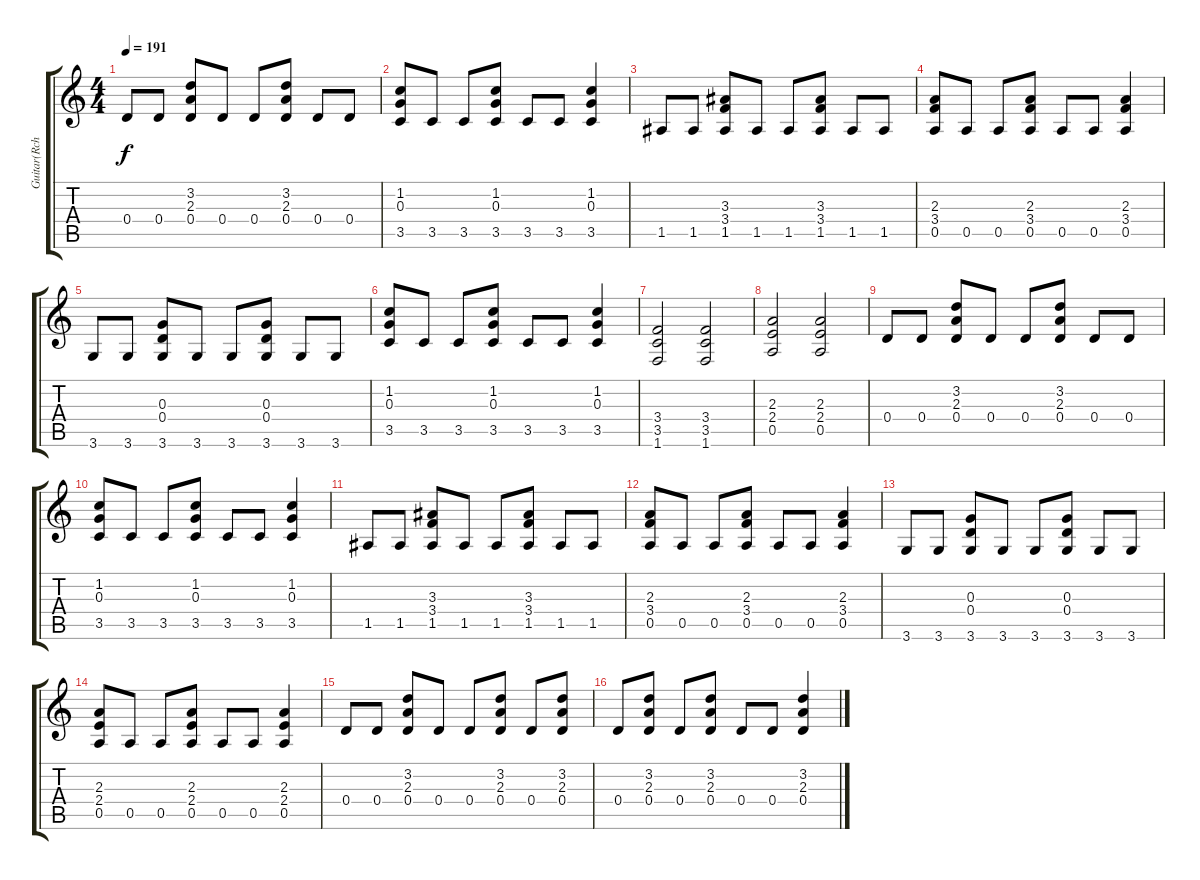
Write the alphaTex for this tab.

\track ("Guitar(Rch.)" "Guitar(Rch") {instrument overdrivenguitar}
\staff {score tabs}
\tuning (E4 B3 G3 D3 A2 E2) {hide}
\ts (4 4)
\tempo 191
\clef g2
\ks c
0.4.8{dy f} 0.4.8 (3.2 2.3 0.4).8 0.4.8 0.4.8 (3.2 2.3 0.4).8 0.4.8 0.4.8 |
(1.2 0.3 3.5).8 3.5.8 3.5.8 (1.2 0.3 3.5).8 3.5.8 3.5.8 (1.2 0.3 3.5).4 |
1.5.8 1.5.8 (3.3 3.4 1.5).8 1.5.8 1.5.8 (3.3 3.4 1.5).8 1.5.8 1.5.8 |
(2.3 3.4 0.5).8 0.5.8 0.5.8 (2.3 3.4 0.5).8 0.5.8 0.5.8 (2.3 3.4 0.5).4 |
3.6.8 3.6.8 (0.3 0.4 3.6).8 3.6.8 3.6.8 (0.3 0.4 3.6).8 3.6.8 3.6.8 |
(1.2 0.3 3.5).8 3.5.8 3.5.8 (1.2 0.3 3.5).8 3.5.8 3.5.8 (1.2 0.3 3.5).4 |
(3.4 3.5 1.6).2 (3.4 3.5 1.6).2 |
(2.3 2.4 0.5).2 (2.3 2.4 0.5).2 |
0.4.8 0.4.8 (3.2 2.3 0.4).8 0.4.8 0.4.8 (3.2 2.3 0.4).8 0.4.8 0.4.8 |
(1.2 0.3 3.5).8 3.5.8 3.5.8 (1.2 0.3 3.5).8 3.5.8 3.5.8 (1.2 0.3 3.5).4 |
1.5.8 1.5.8 (3.3 3.4 1.5).8 1.5.8 1.5.8 (3.3 3.4 1.5).8 1.5.8 1.5.8 |
(2.3 3.4 0.5).8 0.5.8 0.5.8 (2.3 3.4 0.5).8 0.5.8 0.5.8 (2.3 3.4 0.5).4 |
3.6.8 3.6.8 (0.3 0.4 3.6).8 3.6.8 3.6.8 (0.3 0.4 3.6).8 3.6.8 3.6.8 |
(2.3 2.4 0.5).8 0.5.8 0.5.8 (2.3 2.4 0.5).8 0.5.8 0.5.8 (2.3 2.4 0.5).4 |
0.4.8 0.4.8 (3.2 2.3 0.4).8 0.4.8 0.4.8 (3.2 2.3 0.4).8 0.4.8 (3.2 2.3 0.4).8 |
0.4.8 (3.2 2.3 0.4).8 0.4.8 (3.2 2.3 0.4).8 0.4.8 0.4.8 (3.2 2.3 0.4).4
